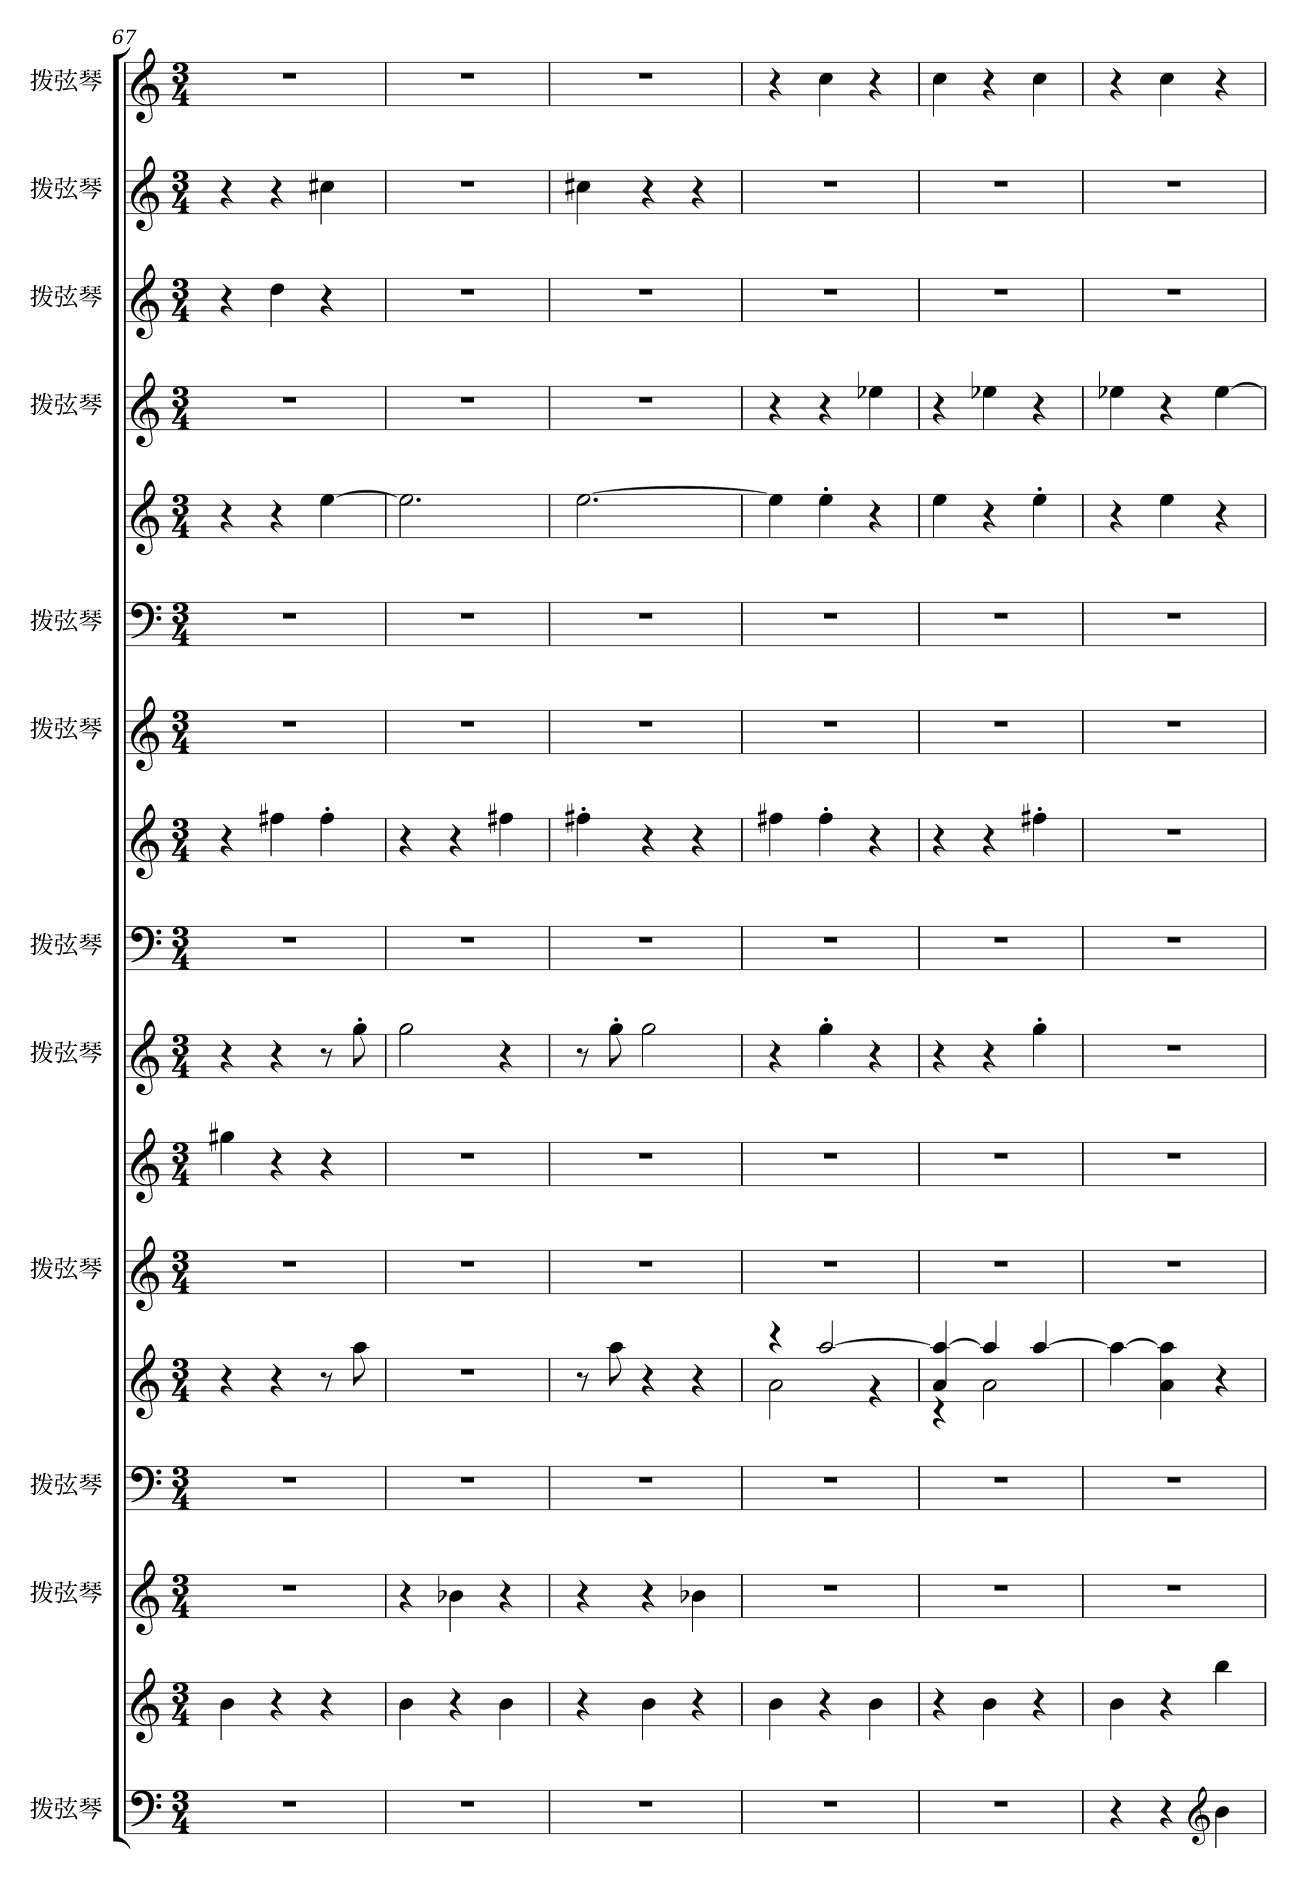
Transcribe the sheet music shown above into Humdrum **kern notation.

**kern	**kern	**kern	**kern	**kern	**kern	**kern	**kern	**kern	**kern	**kern	**kern	**kern	**kern	**kern	**kern	**kern
*part12	*part12	*part11	*part10	*part10	*part9	*part9	*part8	*part7	*part7	*part6	*part5	*part5	*part4	*part3	*part2	*part1
*staff17	*staff16	*staff15	*staff14	*staff13	*staff12	*staff11	*staff10	*staff9	*staff8	*staff7	*staff6	*staff5	*staff4	*staff3	*staff2	*staff1
*I"拨弦琴	*	*I"拨弦琴	*I"拨弦琴	*	*I"拨弦琴	*	*I"拨弦琴	*I"拨弦琴	*	*I"拨弦琴	*I"拨弦琴	*	*I"拨弦琴	*I"拨弦琴	*I"拨弦琴	*I"拨弦琴
*clefF4	*clefG2	*clefG2	*clefF4	*clefG2	*clefG2	*clefG2	*clefG2	*clefF4	*clefG2	*clefG2	*clefF4	*clefG2	*clefG2	*clefG2	*clefG2	*clefG2
*k[]	*k[]	*k[]	*k[]	*k[]	*k[]	*k[]	*k[]	*k[]	*k[]	*k[]	*k[]	*k[]	*k[]	*k[]	*k[]	*k[]
*M3/4	*M3/4	*M3/4	*M3/4	*M3/4	*M3/4	*M3/4	*M3/4	*M3/4	*M3/4	*M3/4	*M3/4	*M3/4	*M3/4	*M3/4	*M3/4	*M3/4
=67	=67	=67	=67	=67	=67	=67	=67	=67	=67	=67	=67	=67	=67	=67	=67	=67
2.r	4b\	2.r	2.r	4r	2.r	4gg#X\	4r	2.r	4r	2.r	2.r	4r	2.r	4r	4r	2.r
.	4r	.	.	4r	.	4r	4r	.	4ff#X\	.	.	4r	.	4dd\	4r	.
.	4r	.	.	8r	.	4r	8r	.	4ff#'\	.	.	[4ee\	.	4r	4cc#X\	.
.	.	.	.	8aa\	.	.	8gg'\	.	.	.	.	.	.	.	.	.
=68	=68	=68	=68	=68	=68	=68	=68	=68	=68	=68	=68	=68	=68	=68	=68	=68
2.r	4b\	4r	2.r	2.r	2.r	2.r	2gg\	2.r	4r	2.r	2.r	2.ee\]	2.r	2.r	2.r	2.r
.	4r	4b-X\	.	.	.	.	.	.	4r	.	.	.	.	.	.	.
.	4b\	4r	.	.	.	.	4r	.	4ff#X\	.	.	.	.	.	.	.
=69	=69	=69	=69	=69	=69	=69	=69	=69	=69	=69	=69	=69	=69	=69	=69	=69
2.r	4r	4r	2.r	8r	2.r	2.r	8r	2.r	4ff#X'\	2.r	2.r	[2.ee\	2.r	2.r	4cc#X\	2.r
.	.	.	.	8aa\	.	.	8gg'\	.	.	.	.	.	.	.	.	.
.	4b\	4r	.	4r	.	.	2gg\	.	4r	.	.	.	.	.	4r	.
.	4r	4b-X\	.	4r	.	.	.	.	4r	.	.	.	.	.	4r	.
!!LO:PB:g=z
=70	=70	=70	=70	=70	=70	=70	=70	=70	=70	=70	=70	=70	=70	=70	=70	=70
*	*	*	*	*^	*	*	*	*	*	*	*	*	*	*	*	*
2.r	4b\	2.r	2.r	4r	2a\	2.r	2.r	4r	2.r	4ff#X\	2.r	2.r	4ee\]	4r	2.r	2.r	4r
.	4r	.	.	[2aa/	.	.	.	4gg'\	.	4ff#'\	.	.	4ee'\	4r	.	.	4cc\
.	4b\	.	.	.	4r	.	.	4r	.	4r	.	.	4r	4ee-X\	.	.	4r
=71	=71	=71	=71	=71	=71	=71	=71	=71	=71	=71	=71	=71	=71	=71	=71	=71	=71
2.r	4r	2.r	2.r	4a/ 4aa/_	4r	2.r	2.r	4r	2.r	4r	2.r	2.r	4ee\	4r	2.r	2.r	4cc\
.	4b\	.	.	4aa/]	2a\	.	.	4r	.	4r	.	.	4r	4ee-X\	.	.	4r
.	4r	.	.	[4aa/	.	.	.	4gg'\	.	4ff#X'\	.	.	4ee'\	4r	.	.	4cc\
*	*	*	*	*v	*v	*	*	*	*	*	*	*	*	*	*	*	*
=72	=72	=72	=72	=72	=72	=72	=72	=72	=72	=72	=72	=72	=72	=72	=72	=72
4r	4b\	2.r	2.r	4aa\_	2.r	2.r	2.r	2.r	2.r	2.r	2.r	4r	4ee-X\	2.r	2.r	4r
4r	4r	.	.	4a\ 4aa\]	.	.	.	.	.	.	.	4ee\	4r	.	.	4cc\
*clefG2	*	*	*	*	*	*	*	*	*	*	*	*	*	*	*	*
4b\	4bb\	.	.	4r	.	.	.	.	.	.	.	4r	[4ee-\	.	.	4r
=	=	=	=	=	=	=	=	=	=	=	=	=	=	=	=	=
*-	*-	*-	*-	*-	*-	*-	*-	*-	*-	*-	*-	*-	*-	*-	*-	*-
